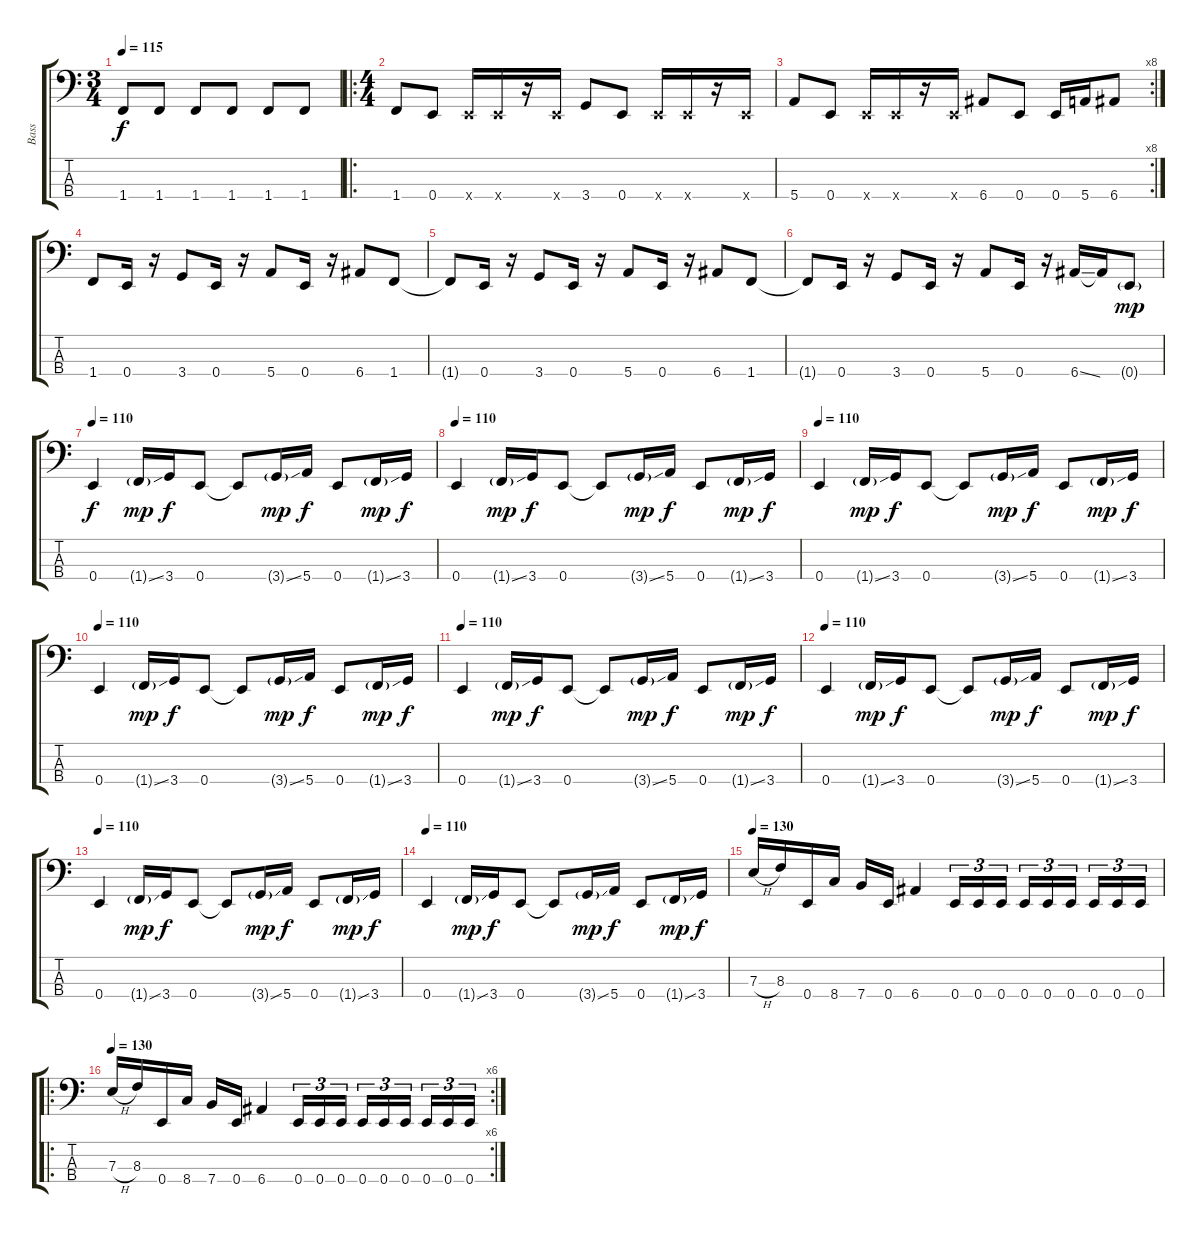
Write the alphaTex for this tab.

\track ("Bass" "Bass") {instrument electricbassfinger}
\staff {score tabs}
\tuning (G2 D2 A1 E1) {hide}
\ts (3 4)
\tempo 115
\clef f4
\ks c
1.4.8{dy f} 1.4.8 1.4.8 1.4.8 1.4.8 1.4.8 |
\ro
\ts (4 4)
1.4.8 0.4.8 0.4{x}.16 0.4{x}.16 r.16 0.4{x}.16 3.4.8 0.4.8 0.4{x}.16 0.4{x}.16 r.16 0.4{x}.16 |
\rc 8
5.4.8 0.4.8 0.4{x}.16 0.4{x}.16 r.16 0.4{x}.16 6.4.8 0.4.8 0.4.16 5.4.16 6.4.8 |
1.4.8 0.4.16 r.16 3.4.8 0.4.16 r.16 5.4.8 0.4.16 r.16 6.4.8 1.4.8 |
1.4{t}.8 0.4.16 r.16 3.4.8 0.4.16 r.16 5.4.8 0.4.16 r.16 6.4.8 1.4.8 |
1.4{t}.8 0.4.16 r.16 3.4.8 0.4.16 r.16 5.4.8 0.4.16 r.16 6.4{ss}.16 6.4{t}.16 0.4{g}.8{dy mp volume 0} |
\tempo 130
\tempo 110
0.4.4{dy f volume 16} 1.4{ss g}.16{dy mp} 3.4.16{dy f} 0.4.8 0.4{t}.8 3.4{ss g}.16{dy mp} 5.4.16{dy f} 0.4.8 1.4{ss g}.16{dy mp} 3.4.16{dy f} |
\tempo 110
0.4.4{volume 16} 1.4{ss g}.16{dy mp} 3.4.16{dy f} 0.4.8 0.4{t}.8 3.4{ss g}.16{dy mp} 5.4.16{dy f} 0.4.8 1.4{ss g}.16{dy mp} 3.4.16{dy f} |
\tempo 130
\tempo 110
0.4.4{volume 16} 1.4{ss g}.16{dy mp} 3.4.16{dy f} 0.4.8 0.4{t}.8 3.4{ss g}.16{dy mp} 5.4.16{dy f} 0.4.8 1.4{ss g}.16{dy mp} 3.4.16{dy f} |
\tempo 110
0.4.4{volume 16} 1.4{ss g}.16{dy mp} 3.4.16{dy f} 0.4.8 0.4{t}.8 3.4{ss g}.16{dy mp} 5.4.16{dy f} 0.4.8 1.4{ss g}.16{dy mp} 3.4.16{dy f} |
\tempo 130
\tempo 110
0.4.4{volume 16} 1.4{ss g}.16{dy mp} 3.4.16{dy f} 0.4.8 0.4{t}.8 3.4{ss g}.16{dy mp} 5.4.16{dy f} 0.4.8 1.4{ss g}.16{dy mp} 3.4.16{dy f} |
\tempo 110
0.4.4{volume 16} 1.4{ss g}.16{dy mp} 3.4.16{dy f} 0.4.8 0.4{t}.8 3.4{ss g}.16{dy mp} 5.4.16{dy f} 0.4.8 1.4{ss g}.16{dy mp} 3.4.16{dy f} |
\tempo 130
\tempo 110
0.4.4{volume 16} 1.4{ss g}.16{dy mp} 3.4.16{dy f} 0.4.8 0.4{t}.8 3.4{ss g}.16{dy mp} 5.4.16{dy f} 0.4.8 1.4{ss g}.16{dy mp} 3.4.16{dy f} |
\tempo 110
0.4.4{volume 16} 1.4{ss g}.16{dy mp} 3.4.16{dy f} 0.4.8 0.4{t}.8 3.4{ss g}.16{dy mp} 5.4.16{dy f} 0.4.8 1.4{ss g}.16{dy mp} 3.4.16{dy f} |
\tempo 130
7.3{h}.16 8.3.16 0.4.16 8.4.16 7.4.16 0.4.16 6.4.4 0.4.16{tu (3 2)} 0.4.16{tu (3 2)} 0.4.16{tu (3 2)} 0.4.16{tu (3 2)} 0.4.16{tu (3 2)} 0.4.16{tu (3 2)} 0.4.16{tu (3 2)} 0.4.16{tu (3 2)} 0.4.16{tu (3 2)} |
\ro
\rc 6
\tempo 130
7.3{h}.16 8.3.16 0.4.16 8.4.16 7.4.16 0.4.16 6.4.4 0.4.16{tu (3 2)} 0.4.16{tu (3 2)} 0.4.16{tu (3 2)} 0.4.16{tu (3 2)} 0.4.16{tu (3 2)} 0.4.16{tu (3 2)} 0.4.16{tu (3 2)} 0.4.16{tu (3 2)} 0.4.16{tu (3 2)}
